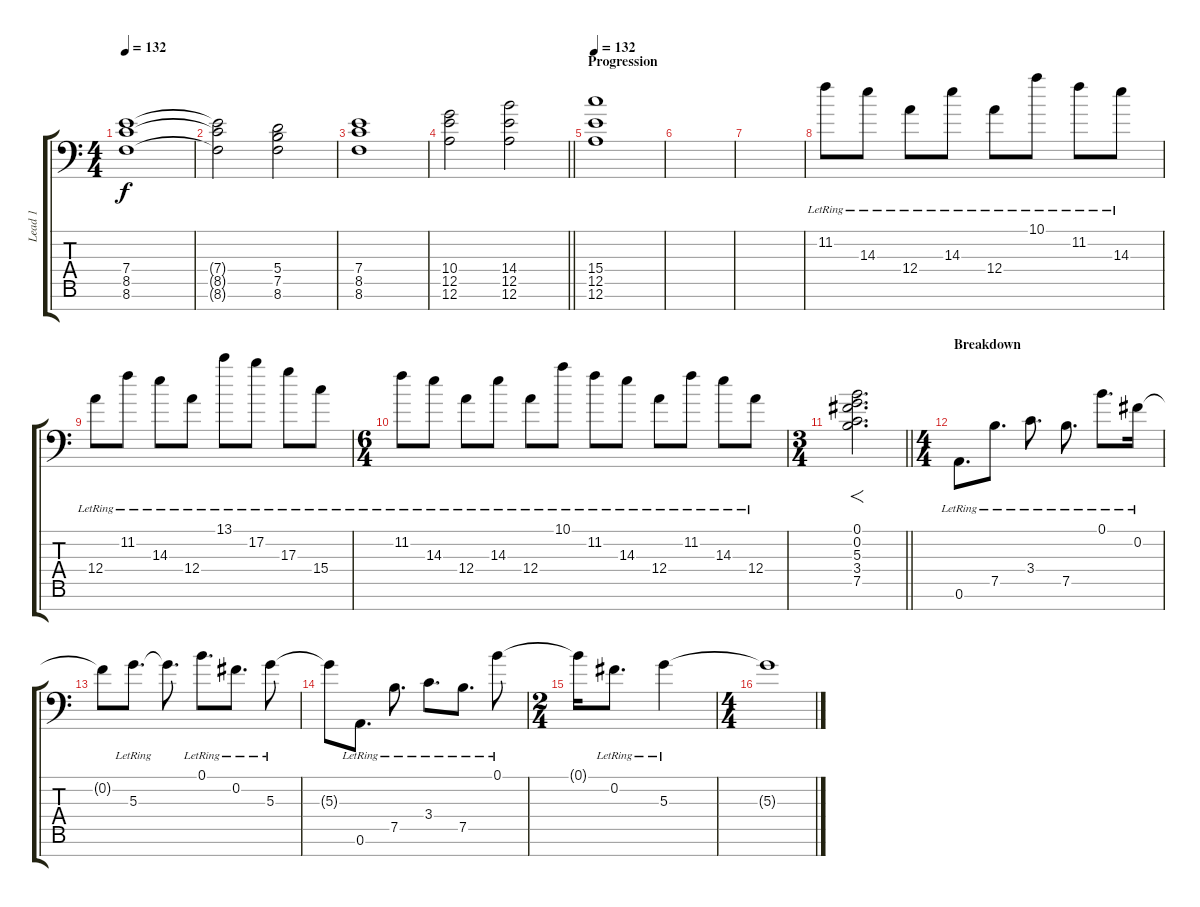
\track ("Lead 1" "Lead 1") {instrument distortionguitar}
\staff {score tabs}
\tuning (B3 Gb3 D3 A2 E2 A1 E1) {hide}
\ts (4 4)
\tempo 132
\clef f4
\ks c
(7.4 8.5 8.6).1{dy f} |
(7.4{t} 8.5{t} 8.6{t}).2 (5.4 7.5 8.6).2 |
(7.4 8.5 8.6).1 |
\barLineRight lightlight
(10.4 12.5 12.6).2 (14.4 12.5 12.6).2 |
\section ("" "Progression")
\tempo 132
(15.4 12.5 12.6).1 |
|
|
11.2{lr}.8{volume 8 instrument acousticbass} 14.3{lr}.8 12.4{lr}.8 14.3{lr}.8 12.4{lr}.8 10.1{lr}.8 11.2{lr}.8 14.3{lr}.8 |
12.4{lr}.8 11.2{lr}.8 14.3{lr}.8 12.4{lr}.8 13.1{lr}.8 17.2{lr}.8 17.3{lr}.8 15.4{lr}.8 |
\ts (6 4)
11.2{lr}.8 14.3{lr}.8 12.4{lr}.8 14.3{lr}.8 12.4{lr}.8 10.1{lr}.8 11.2{lr}.8 14.3{lr}.8 12.4{lr}.8 11.2{lr}.8 14.3{lr}.8 12.4{lr}.8 |
\ts (3 4)
\barLineRight lightlight
(0.1 0.2 5.3 3.4 7.5).2{f d instrument stringensemble1} |
\ts (4 4)
\section ("" "Breakdown")
0.6{lr}.8{d instrument sitar} 7.5{lr}.8{d} 3.4{lr}.8{d} 7.5{lr}.8{d} 0.1{lr}.8{d} 0.2{lr}.16 |
0.2{t}.8 5.3{lr}.8{d} 5.3{t}.8{d} 0.1{lr}.8{d} 0.2{lr}.8{d} 5.3{lr}.8 |
5.3{t}.8 0.6{lr}.8{d} 7.5{lr}.8{d} 3.4{lr}.8{d} 7.5{lr}.8{d} 0.1{lr}.8 |
\ts (2 4)
0.1{t}.16 0.2{lr}.8{d} 5.3{lr}.4 |
\ts (4 4)
5.3{t}.1
